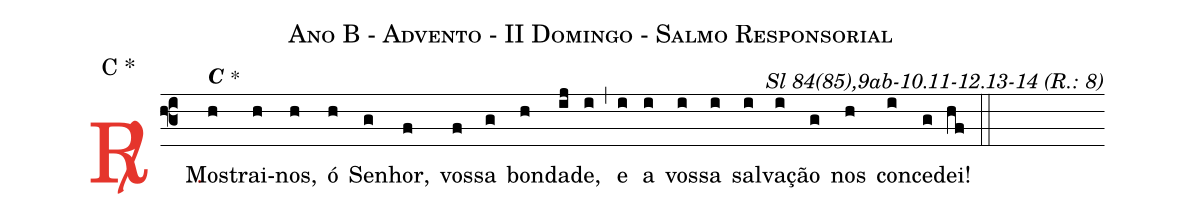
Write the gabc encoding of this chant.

name: Ano B - Advento - II Domingo - Salmo Responsorial;
mode: C *;
commentary: Sl 84(85),9ab-10.11-12.13-14 (R.: 8);
%%
(f3)

<c><sp>R/</sp>.</c>() Mos<alt>\textbf{C \protect\GreStar}</alt>(h)trai-(h)nos,(h) ó(h) Se(g)nhor,(f) vos(f)sa(g) bon(h)da(ij)de,(i) (,) e(i) a(i) vos(i)sa(i) sal(i)va(i)ção(g) nos(h) con(i)ce(g)dei!(hf)

(::)
